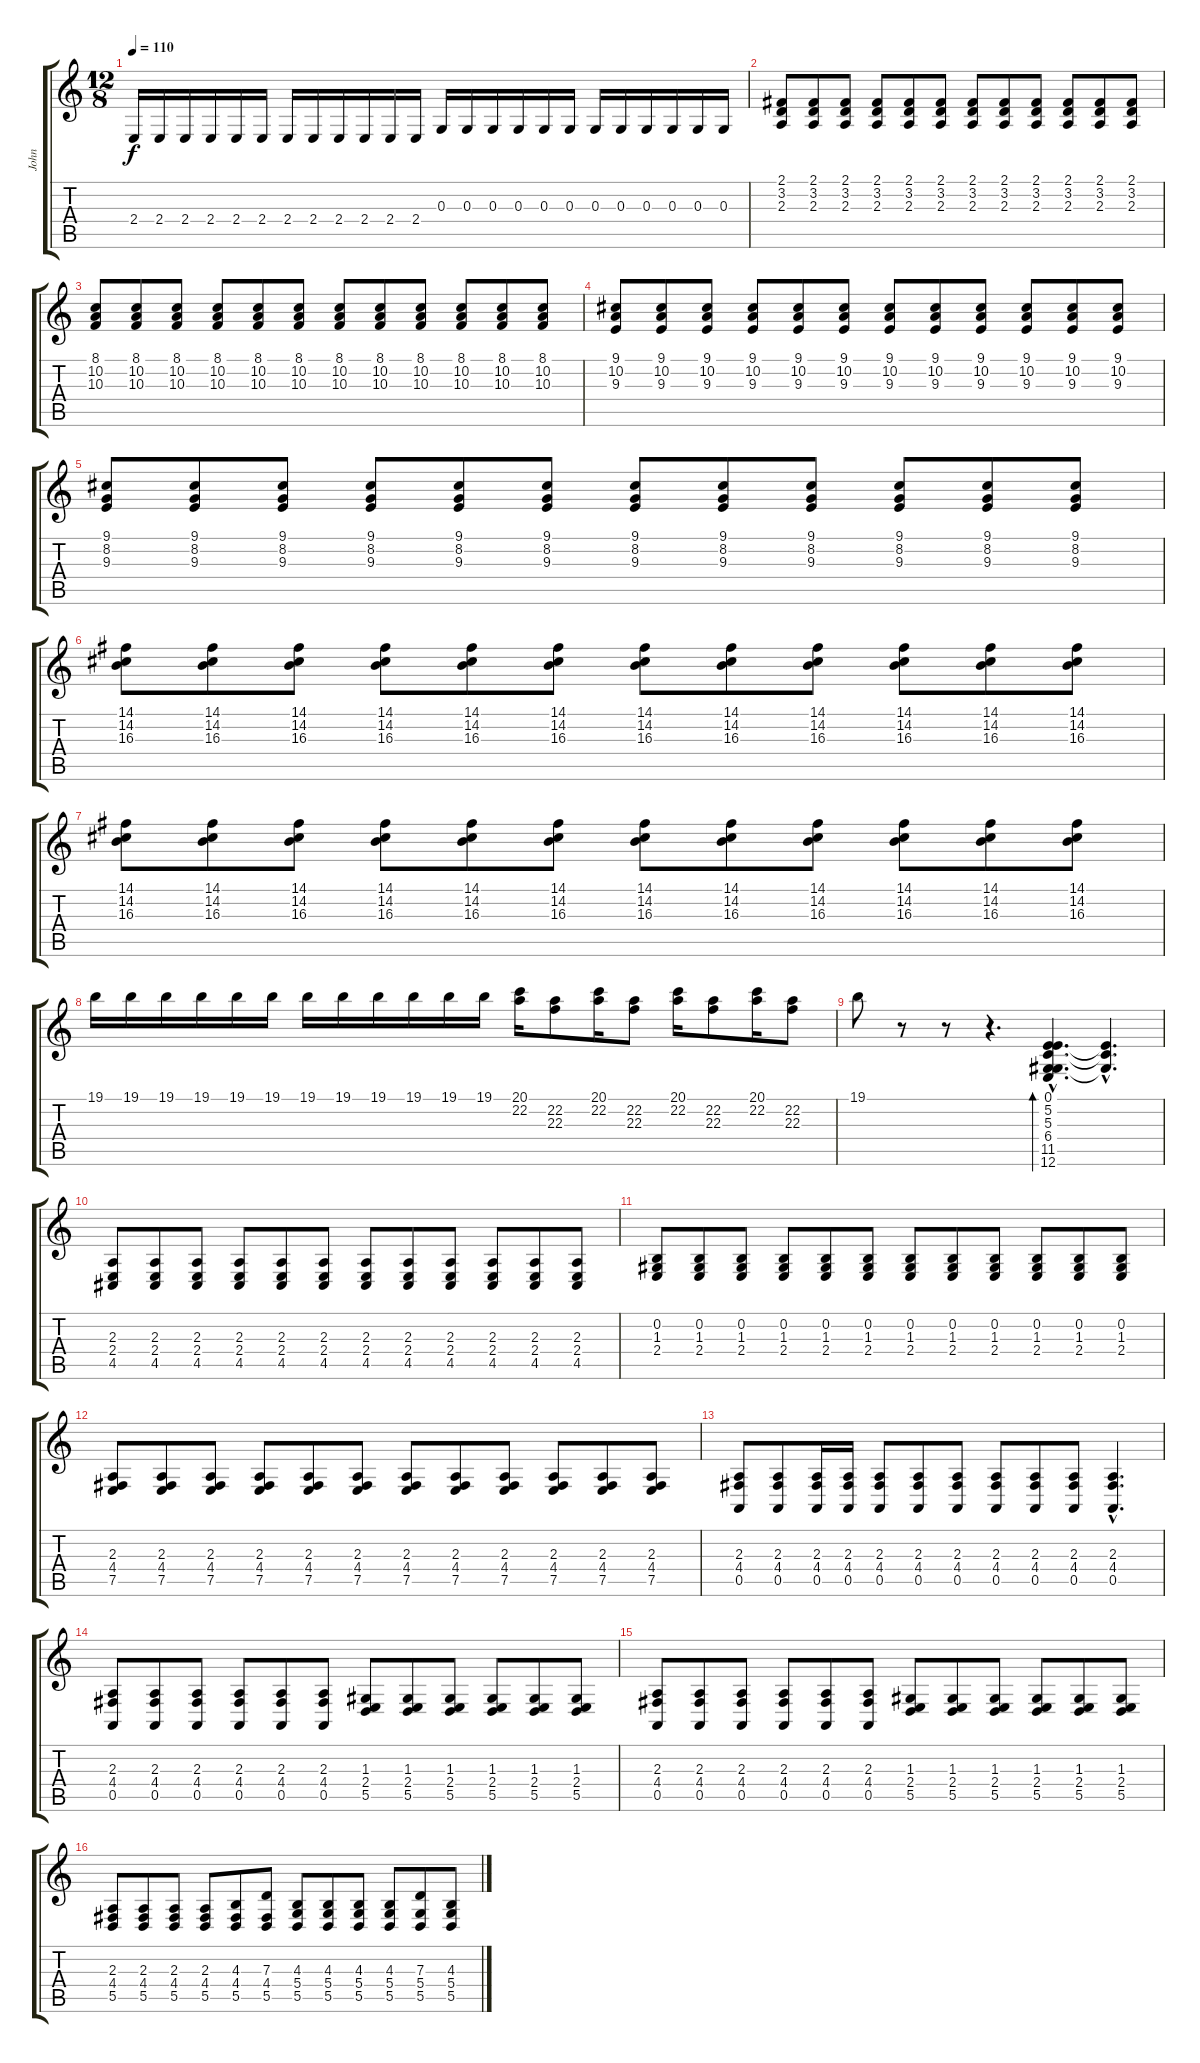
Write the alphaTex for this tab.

\track ("John" "John") {instrument electricgrandpiano}
\staff {score tabs}
\tuning (E4 B3 G3 D3 A2 E2) {hide}
\ts (12 8)
\tempo 110
\clef g2
\ks c
2.4.16{dy f} 2.4.16 2.4.16 2.4.16 2.4.16 2.4.16 2.4.16 2.4.16 2.4.16 2.4.16 2.4.16 2.4.16 0.3.16 0.3.16 0.3.16 0.3.16 0.3.16 0.3.16 0.3.16 0.3.16 0.3.16 0.3.16 0.3.16 0.3.16 |
(2.1 3.2 2.3).8 (2.1 3.2 2.3).8 (2.1 3.2 2.3).8 (2.1 3.2 2.3).8 (2.1 3.2 2.3).8 (2.1 3.2 2.3).8 (2.1 3.2 2.3).8 (2.1 3.2 2.3).8 (2.1 3.2 2.3).8 (2.1 3.2 2.3).8 (2.1 3.2 2.3).8 (2.1 3.2 2.3).8 |
(8.1 10.2 10.3).8 (8.1 10.2 10.3).8 (8.1 10.2 10.3).8 (8.1 10.2 10.3).8 (8.1 10.2 10.3).8 (8.1 10.2 10.3).8 (8.1 10.2 10.3).8 (8.1 10.2 10.3).8 (8.1 10.2 10.3).8 (8.1 10.2 10.3).8 (8.1 10.2 10.3).8 (8.1 10.2 10.3).8 |
(9.1 10.2 9.3).8 (9.1 10.2 9.3).8 (9.1 10.2 9.3).8 (9.1 10.2 9.3).8 (9.1 10.2 9.3).8 (9.1 10.2 9.3).8 (9.1 10.2 9.3).8 (9.1 10.2 9.3).8 (9.1 10.2 9.3).8 (9.1 10.2 9.3).8 (9.1 10.2 9.3).8 (9.1 10.2 9.3).8 |
(9.1 8.2 9.3).8 (9.1 8.2 9.3).8 (9.1 8.2 9.3).8 (9.1 8.2 9.3).8 (9.1 8.2 9.3).8 (9.1 8.2 9.3).8 (9.1 8.2 9.3).8 (9.1 8.2 9.3).8 (9.1 8.2 9.3).8 (9.1 8.2 9.3).8 (9.1 8.2 9.3).8 (9.1 8.2 9.3).8 |
(14.1 14.2 16.3).8 (14.1 14.2 16.3).8 (14.1 14.2 16.3).8 (14.1 14.2 16.3).8 (14.1 14.2 16.3).8 (14.1 14.2 16.3).8 (14.1 14.2 16.3).8 (14.1 14.2 16.3).8 (14.1 14.2 16.3).8 (14.1 14.2 16.3).8 (14.1 14.2 16.3).8 (14.1 14.2 16.3).8 |
(14.1 14.2 16.3).8 (14.1 14.2 16.3).8 (14.1 14.2 16.3).8 (14.1 14.2 16.3).8 (14.1 14.2 16.3).8 (14.1 14.2 16.3).8 (14.1 14.2 16.3).8 (14.1 14.2 16.3).8 (14.1 14.2 16.3).8 (14.1 14.2 16.3).8 (14.1 14.2 16.3).8 (14.1 14.2 16.3).8 |
19.1.16 19.1.16 19.1.16 19.1.16 19.1.16 19.1.16 19.1.16 19.1.16 19.1.16 19.1.16 19.1.16 19.1.16 (20.1 22.2).16 (22.2 22.3).8 (20.1 22.2).16 (22.2 22.3).8 (20.1 22.2).16 (22.2 22.3).8 (20.1 22.2).16 (22.2 22.3).8 |
19.1.8 r.8 r.8 r.4{d} (0.1{hac} 5.2{hac} 5.3{hac} 6.4{hac} 11.5{hac} 12.6{hac}).4{d bd 480} (5.2{hac t} 5.3{hac t} 6.4{hac t}).4{d} |
(2.3 2.4 4.5).8 (2.3 2.4 4.5).8 (2.3 2.4 4.5).8 (2.3 2.4 4.5).8 (2.3 2.4 4.5).8 (2.3 2.4 4.5).8 (2.3 2.4 4.5).8 (2.3 2.4 4.5).8 (2.3 2.4 4.5).8 (2.3 2.4 4.5).8 (2.3 2.4 4.5).8 (2.3 2.4 4.5).8 |
(0.2 1.3 2.4).8 (0.2 1.3 2.4).8 (0.2 1.3 2.4).8 (0.2 1.3 2.4).8 (0.2 1.3 2.4).8 (0.2 1.3 2.4).8 (0.2 1.3 2.4).8 (0.2 1.3 2.4).8 (0.2 1.3 2.4).8 (0.2 1.3 2.4).8 (0.2 1.3 2.4).8 (0.2 1.3 2.4).8 |
(2.3 4.4 7.5).8 (2.3 4.4 7.5).8 (2.3 4.4 7.5).8 (2.3 4.4 7.5).8 (2.3 4.4 7.5).8 (2.3 4.4 7.5).8 (2.3 4.4 7.5).8 (2.3 4.4 7.5).8 (2.3 4.4 7.5).8 (2.3 4.4 7.5).8 (2.3 4.4 7.5).8 (2.3 4.4 7.5).8 |
(2.3 4.4 0.5).8 (2.3 4.4 0.5).8 (2.3 4.4 0.5).16 (2.3 4.4 0.5).16 (2.3 4.4 0.5).8 (2.3 4.4 0.5).8 (2.3 4.4 0.5).8 (2.3 4.4 0.5).8 (2.3 4.4 0.5).8 (2.3 4.4 0.5).8 (2.3{hac} 4.4{hac} 0.5{hac}).4{d} |
(2.3 4.4 0.5).8 (2.3 4.4 0.5).8 (2.3 4.4 0.5).8 (2.3 4.4 0.5).8 (2.3 4.4 0.5).8 (2.3 4.4 0.5).8 (1.3 2.4 5.5).8 (1.3 2.4 5.5).8 (1.3 2.4 5.5).8 (1.3 2.4 5.5).8 (1.3 2.4 5.5).8 (1.3 2.4 5.5).8 |
(2.3 4.4 0.5).8 (2.3 4.4 0.5).8 (2.3 4.4 0.5).8 (2.3 4.4 0.5).8 (2.3 4.4 0.5).8 (2.3 4.4 0.5).8 (1.3 2.4 5.5).8 (1.3 2.4 5.5).8 (1.3 2.4 5.5).8 (1.3 2.4 5.5).8 (1.3 2.4 5.5).8 (1.3 2.4 5.5).8 |
(2.3 4.4 5.5).8 (2.3 4.4 5.5).8 (2.3 4.4 5.5).8 (2.3 4.4 5.5).8 (4.3 4.4 5.5).8 (7.3 4.4 5.5).8 (4.3 5.4 5.5).8 (4.3 5.4 5.5).8 (4.3 5.4 5.5).8 (4.3 5.4 5.5).8 (7.3 5.4 5.5).8 (4.3 5.4 5.5).8
